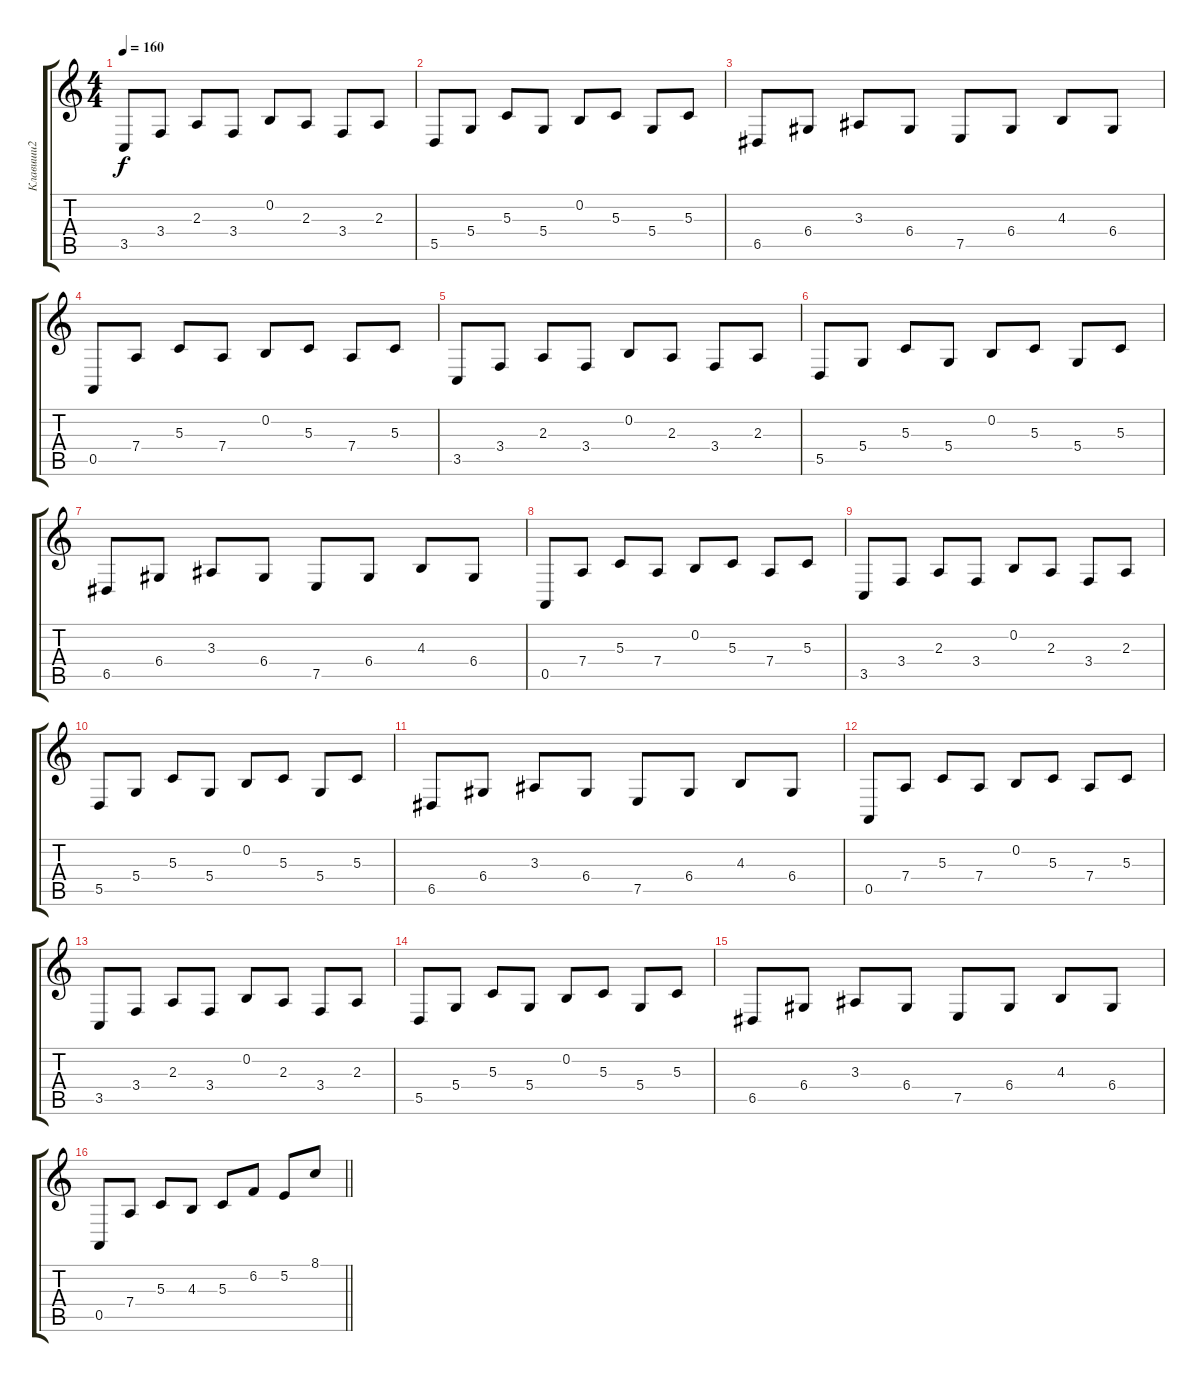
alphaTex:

\track ("Клавиши2" "Клавиши2") {instrument brightacousticpiano}
\staff {score tabs}
\tuning (E4 B3 G3 D3 A2 E2) {hide}
\ts (4 4)
\tempo 160
\clef g2
\ks c
3.5.8{dy f} 3.4.8 2.3.8 3.4.8 0.2.8 2.3.8 3.4.8 2.3.8 |
5.5.8 5.4.8 5.3.8 5.4.8 0.2.8 5.3.8 5.4.8 5.3.8 |
6.5.8 6.4.8 3.3.8 6.4.8 7.5.8 6.4.8 4.3.8 6.4.8 |
0.5.8{volume 16} 7.4.8 5.3.8 7.4.8 0.2.8 5.3.8 7.4.8 5.3.8 |
3.5.8 3.4.8 2.3.8 3.4.8 0.2.8 2.3.8 3.4.8 2.3.8 |
5.5.8 5.4.8 5.3.8 5.4.8 0.2.8 5.3.8 5.4.8 5.3.8 |
6.5.8 6.4.8 3.3.8 6.4.8 7.5.8 6.4.8 4.3.8 6.4.8 |
0.5.8{volume 16} 7.4.8 5.3.8 7.4.8 0.2.8 5.3.8 7.4.8 5.3.8 |
3.5.8 3.4.8 2.3.8 3.4.8 0.2.8 2.3.8 3.4.8 2.3.8 |
5.5.8 5.4.8 5.3.8 5.4.8 0.2.8 5.3.8 5.4.8 5.3.8 |
6.5.8 6.4.8 3.3.8 6.4.8 7.5.8 6.4.8 4.3.8 6.4.8 |
0.5.8{volume 16} 7.4.8 5.3.8 7.4.8 0.2.8 5.3.8 7.4.8 5.3.8 |
3.5.8 3.4.8 2.3.8 3.4.8 0.2.8 2.3.8 3.4.8 2.3.8 |
5.5.8 5.4.8 5.3.8 5.4.8 0.2.8 5.3.8 5.4.8 5.3.8 |
6.5.8 6.4.8 3.3.8 6.4.8 7.5.8 6.4.8 4.3.8 6.4.8 |
\barLineRight lightlight
0.5.8 7.4.8 5.3.8 4.3.8 5.3.8 6.2.8 5.2.8 8.1.8
